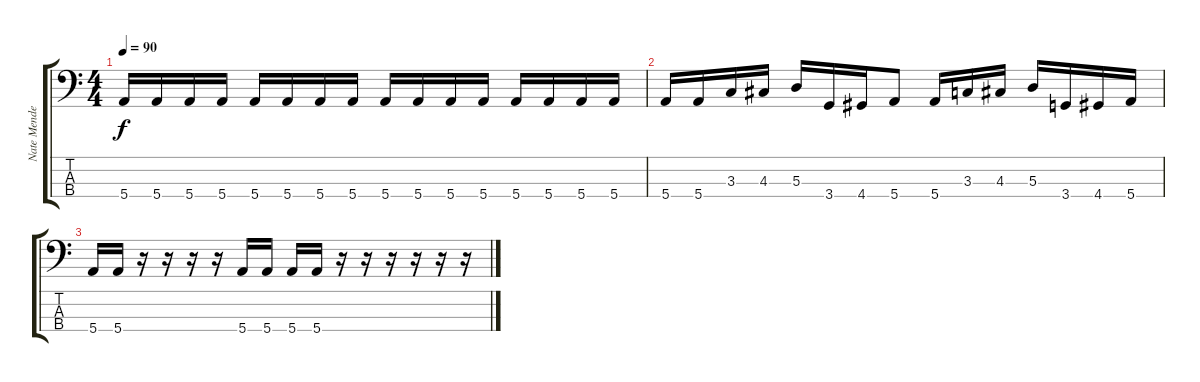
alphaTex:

\track ("Nate Mendel - Bass Guitar" "Nate Mende") {instrument electricbassfinger}
\staff {score tabs}
\tuning (G2 D2 A1 E1) {hide}
\ts (4 4)
\tempo 90
\clef f4
\ks c
5.4.16{dy f} 5.4.16 5.4.16 5.4.16 5.4.16 5.4.16 5.4.16 5.4.16 5.4.16 5.4.16 5.4.16 5.4.16 5.4.16 5.4.16 5.4.16 5.4.16 |
5.4.16 5.4.16 3.3.16 4.3.16 5.3.16 3.4.16 4.4.16 5.4.8 5.4.16 3.3.16 4.3.16 5.3.16 3.4.16 4.4.16 5.4.16 |
5.4.16 5.4.16 r.16 r.16 r.16 r.16 5.4.16 5.4.16 5.4.16 5.4.16 r.16 r.16 r.16 r.16 r.16 r.16
